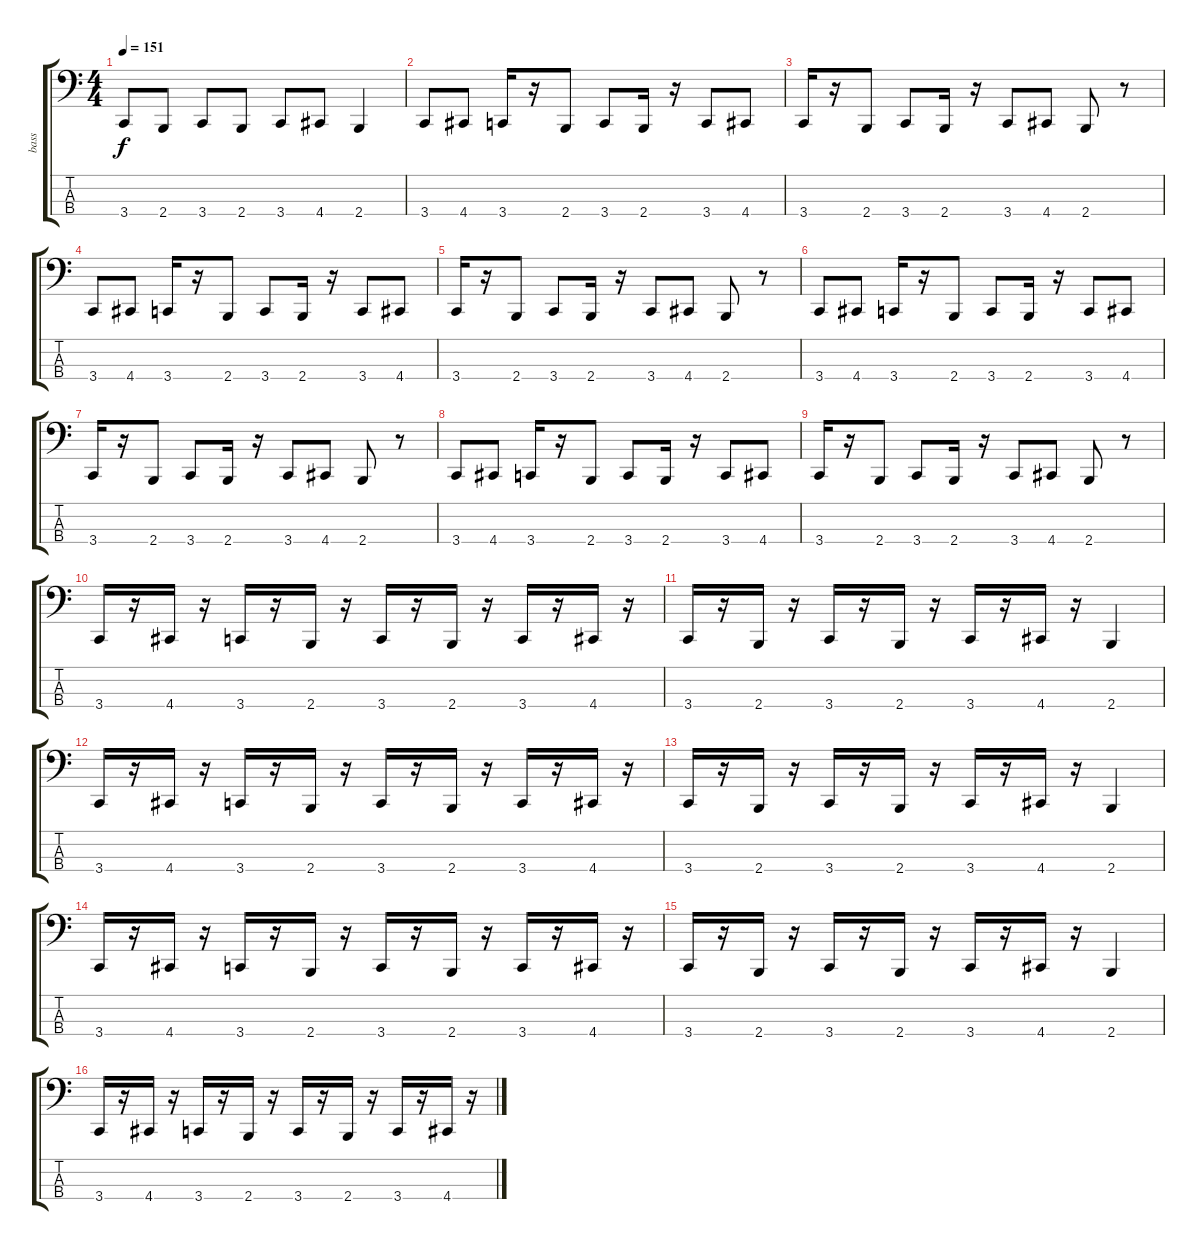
\track ("bass " "bass ") {instrument slapbass1}
\staff {score tabs}
\tuning (D2 A1 E1 A0) {hide}
\ts (4 4)
\tempo 151
\clef f4
\ks c
3.4.8{dy f} 2.4.8 3.4.8 2.4.8 3.4.8 4.4.8 2.4.4 |
3.4.8 4.4.8 3.4.16 r.16 2.4.8 3.4.8 2.4.16 r.16 3.4.8 4.4.8 |
3.4.16 r.16 2.4.8 3.4.8 2.4.16 r.16 3.4.8 4.4.8 2.4.8 r.8 |
3.4.8 4.4.8 3.4.16 r.16 2.4.8 3.4.8 2.4.16 r.16 3.4.8 4.4.8 |
3.4.16 r.16 2.4.8 3.4.8 2.4.16 r.16 3.4.8 4.4.8 2.4.8 r.8 |
3.4.8 4.4.8 3.4.16 r.16 2.4.8 3.4.8 2.4.16 r.16 3.4.8 4.4.8 |
3.4.16 r.16 2.4.8 3.4.8 2.4.16 r.16 3.4.8 4.4.8 2.4.8 r.8 |
3.4.8 4.4.8 3.4.16 r.16 2.4.8 3.4.8 2.4.16 r.16 3.4.8 4.4.8 |
3.4.16 r.16 2.4.8 3.4.8 2.4.16 r.16 3.4.8 4.4.8 2.4.8 r.8 |
3.4.16 r.16 4.4.16 r.16 3.4.16 r.16 2.4.16 r.16 3.4.16 r.16 2.4.16 r.16 3.4.16 r.16 4.4.16 r.16 |
3.4.16 r.16 2.4.16 r.16 3.4.16 r.16 2.4.16 r.16 3.4.16 r.16 4.4.16 r.16 2.4.4 |
3.4.16 r.16 4.4.16 r.16 3.4.16 r.16 2.4.16 r.16 3.4.16 r.16 2.4.16 r.16 3.4.16 r.16 4.4.16 r.16 |
3.4.16 r.16 2.4.16 r.16 3.4.16 r.16 2.4.16 r.16 3.4.16 r.16 4.4.16 r.16 2.4.4 |
3.4.16 r.16 4.4.16 r.16 3.4.16 r.16 2.4.16 r.16 3.4.16 r.16 2.4.16 r.16 3.4.16 r.16 4.4.16 r.16 |
3.4.16 r.16 2.4.16 r.16 3.4.16 r.16 2.4.16 r.16 3.4.16 r.16 4.4.16 r.16 2.4.4 |
3.4.16 r.16 4.4.16 r.16 3.4.16 r.16 2.4.16 r.16 3.4.16 r.16 2.4.16 r.16 3.4.16 r.16 4.4.16 r.16
